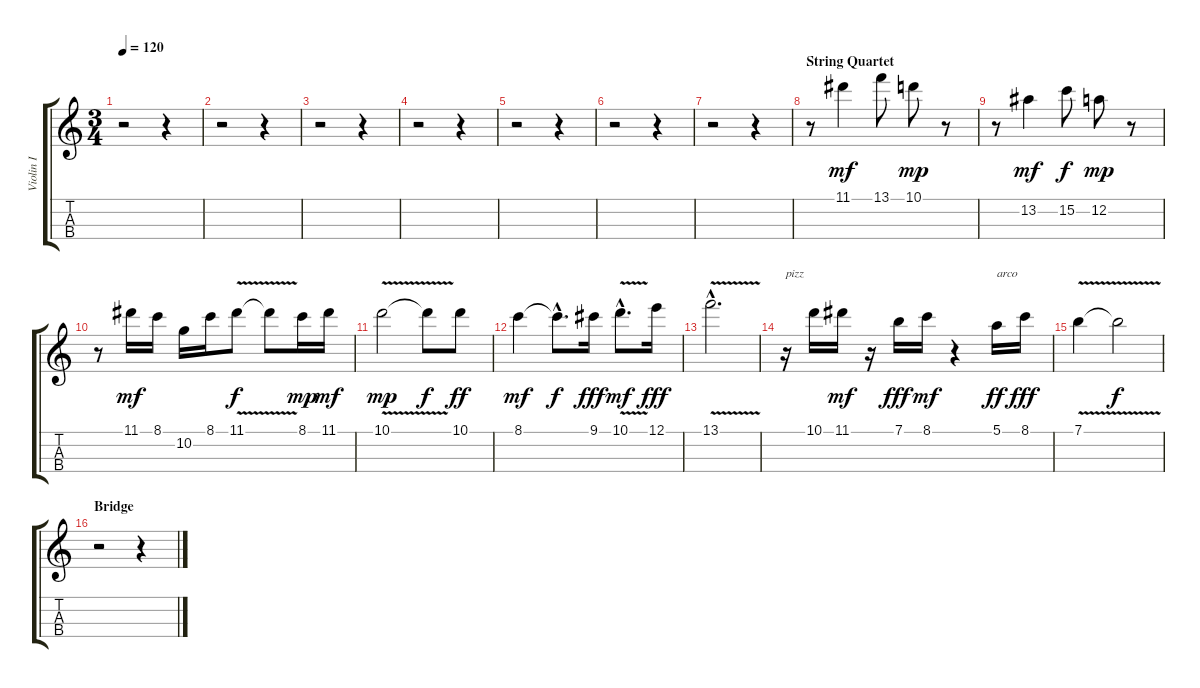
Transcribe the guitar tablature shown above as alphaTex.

\track ("Violin I" "Violin I") {instrument violin}
\staff {score tabs}
\tuning (E5 A4 D4 G3) {hide}
\ts (3 4)
\tempo 120
\clef g2
\ks c
r.2{dy mf} r.4 |
r.2 r.4 |
r.2 r.4 |
r.2 r.4 |
r.2 r.4 |
r.2 r.4 |
r.2 r.4 |
\section ("" "String Quartet")
r.8 11.1.4 13.1.8 10.1.8{dy mp} r.8 |
r.8 13.2.4{dy mf} 15.2.8{dy f} 12.2.8{dy mp} r.8 |
r.8{volume 14} 11.1.16{dy mf} 8.1.16 10.2.16 8.1.16 11.1{v}.8{dy f} 11.1{t}.8 8.1.16{dy mp} 11.1.16{dy mf} |
10.1{v}.2{dy mp} 10.1{t}.8{dy f} 10.1.8{dy ff} |
8.1.4{dy mf} 8.1{hac t}.8{d dy f} 9.1.16{dy fff} 10.1{v hac}.8{d dy mf} 12.1.16{dy fff} |
13.1{v hac}.2{d} |
r.16{txt "pizz" instrument pizzicatostrings} 10.1.16 11.1.16{dy mf} r.16 7.1.16{dy fff} 8.1.16{dy mf} r.4 5.1.16{txt "arco" dy ff instrument violin} 8.1.16{dy fff} |
7.1{v}.4{volume 9} 7.1{t}.2{dy f volume 16} |
\section ("" "Bridge")
r.2 r.4
